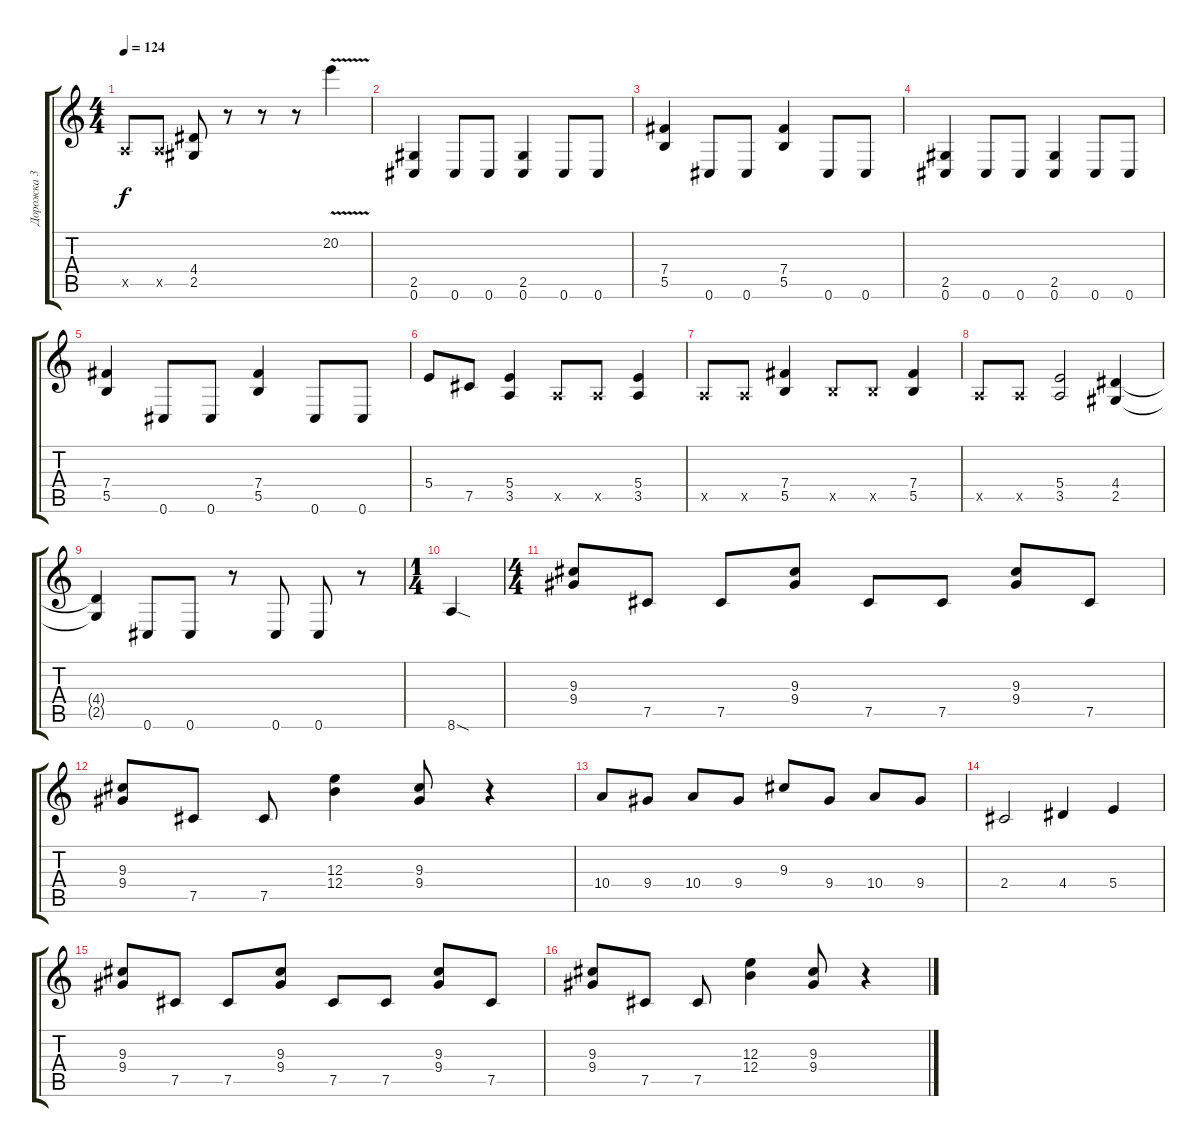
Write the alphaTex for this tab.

\track ("Дорожка 3" "Дорожка 3") {instrument distortionguitar}
\staff {score tabs}
\tuning (Db4 Ab3 E3 B2 Gb2 Db2) {hide}
\ts (4 4)
\tempo 124
\clef g2
\ks c
3.5{x}.8{dy f} 3.5{x}.8 (4.4 2.5).8 r.8 r.8 r.8 20.2{v}.4 |
(2.5 0.6).4 0.6.8 0.6.8 (2.5 0.6).4 0.6.8 0.6.8 |
(7.4 5.5).4 0.6.8 0.6.8 (7.4 5.5).4 0.6.8 0.6.8 |
(2.5 0.6).4 0.6.8 0.6.8 (2.5 0.6).4 0.6.8 0.6.8 |
(7.4 5.5).4 0.6.8 0.6.8 (7.4 5.5).4 0.6.8 0.6.8 |
5.4.8 7.5.8 (5.4 3.5).4 3.5{x}.8 3.5{x}.8 (5.4 3.5).4 |
3.5{x}.8 3.5{x}.8 (7.4 5.5).4 5.5{x}.8 5.5{x}.8 (7.4 5.5).4 |
3.5{x}.8 3.5{x}.8 (5.4 3.5).2 (4.4 2.5).4 |
(4.4{t} 2.5{t}).4 0.6.8 0.6.8 r.8 0.6.8 0.6.8 r.8 |
\ts (1 4)
8.6{sod}.4 |
\ts (4 4)
(9.3 9.4).8 7.5.8 7.5.8 (9.3 9.4).8 7.5.8 7.5.8 (9.3 9.4).8 7.5.8 |
(9.3 9.4).8 7.5.8 7.5.8 (12.3 12.4).4 (9.3 9.4).8 r.4 |
10.4.8 9.4.8 10.4.8 9.4.8 9.3.8 9.4.8 10.4.8 9.4.8 |
2.4.2 4.4.4 5.4.4 |
(9.3 9.4).8 7.5.8 7.5.8 (9.3 9.4).8 7.5.8 7.5.8 (9.3 9.4).8 7.5.8 |
(9.3 9.4).8 7.5.8 7.5.8 (12.3 12.4).4 (9.3 9.4).8 r.4
